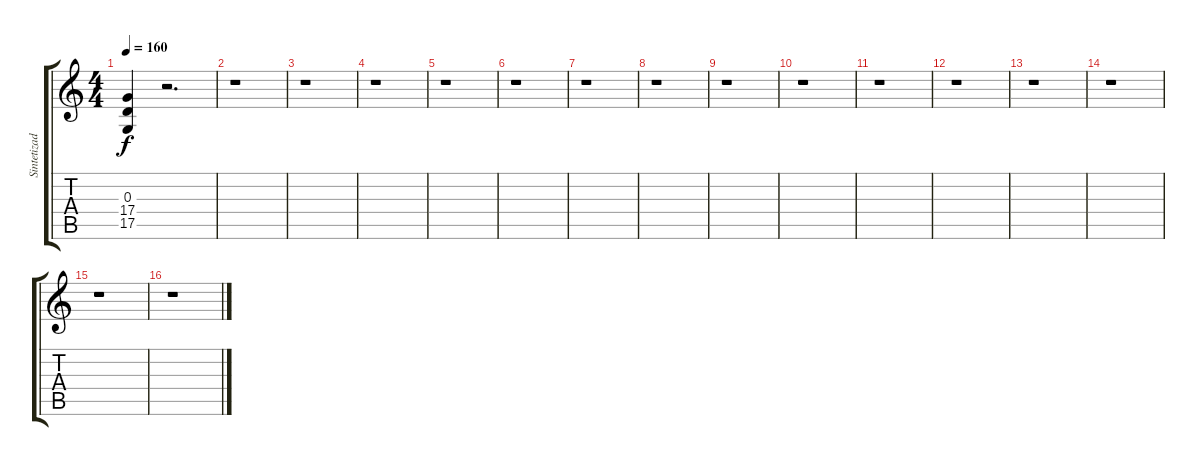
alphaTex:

\track ("Sintetizador1" "Sintetizad") {instrument stringensemble1}
\staff {score tabs}
\tuning (E4 B3 G3 D3 A2 E2) {hide}
\ts (4 4)
\tempo 160
\clef g2
\ks c
(0.3 17.4 17.5).4{dy f} r.2{d} |
r.1 |
r.1 |
r.1 |
r.1 |
r.1 |
r.1 |
r.1 |
r.1 |
r.1 |
r.1 |
r.1 |
r.1 |
r.1 |
r.1 |
r.1
